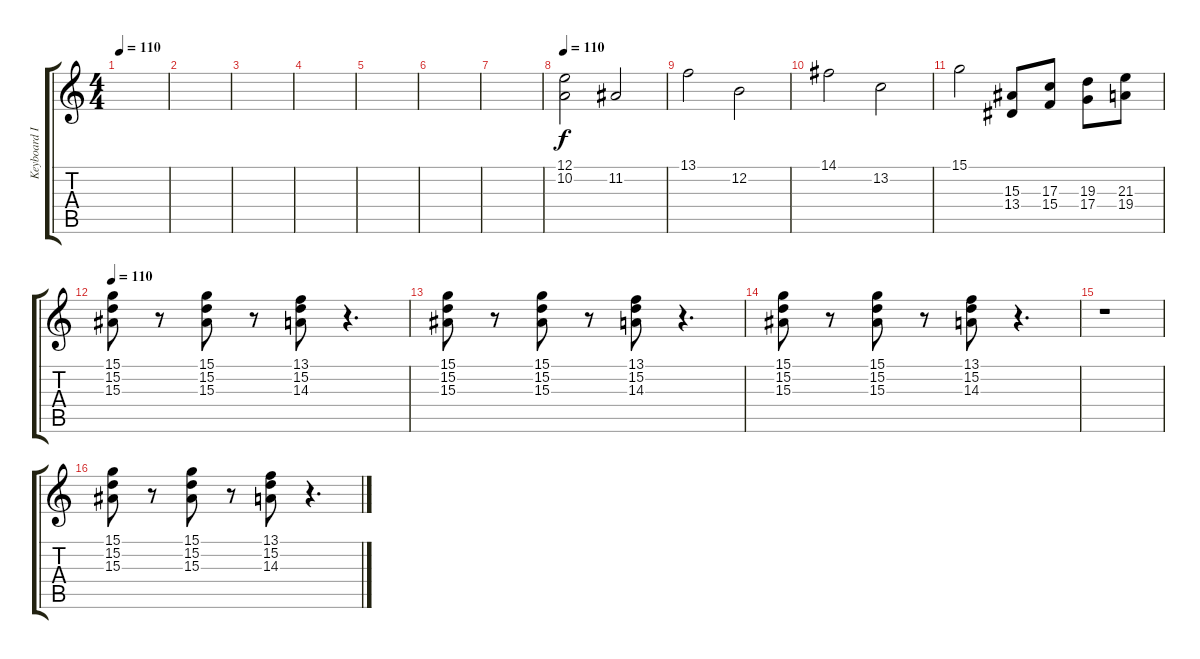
\track ("Keyboard II" "Keyboard I") {instrument choiraahs}
\staff {score tabs}
\tuning (E4 B3 G3 D3 A2 E2) {hide}
\ts (4 4)
\tempo 110
\clef g2
\ks c
|
|
|
|
|
|
|
\tempo 110
(12.1 10.2).2 11.2.2 |
13.1.2 12.2.2 |
14.1.2 13.2.2 |
15.1.2 (15.3 13.4).8 (17.3 15.4).8 (19.3 17.4).8 (21.3 19.4).8 |
\tempo 110
(15.1 15.2 15.3).8 r.8 (15.1 15.2 15.3).8 r.8 (13.1 15.2 14.3).8 r.4{d} |
(15.1 15.2 15.3).8 r.8 (15.1 15.2 15.3).8 r.8 (13.1 15.2 14.3).8 r.4{d} |
(15.1 15.2 15.3).8 r.8 (15.1 15.2 15.3).8 r.8 (13.1 15.2 14.3).8 r.4{d} |
r.1 |
(15.1 15.2 15.3).8 r.8 (15.1 15.2 15.3).8 r.8 (13.1 15.2 14.3).8 r.4{d}
